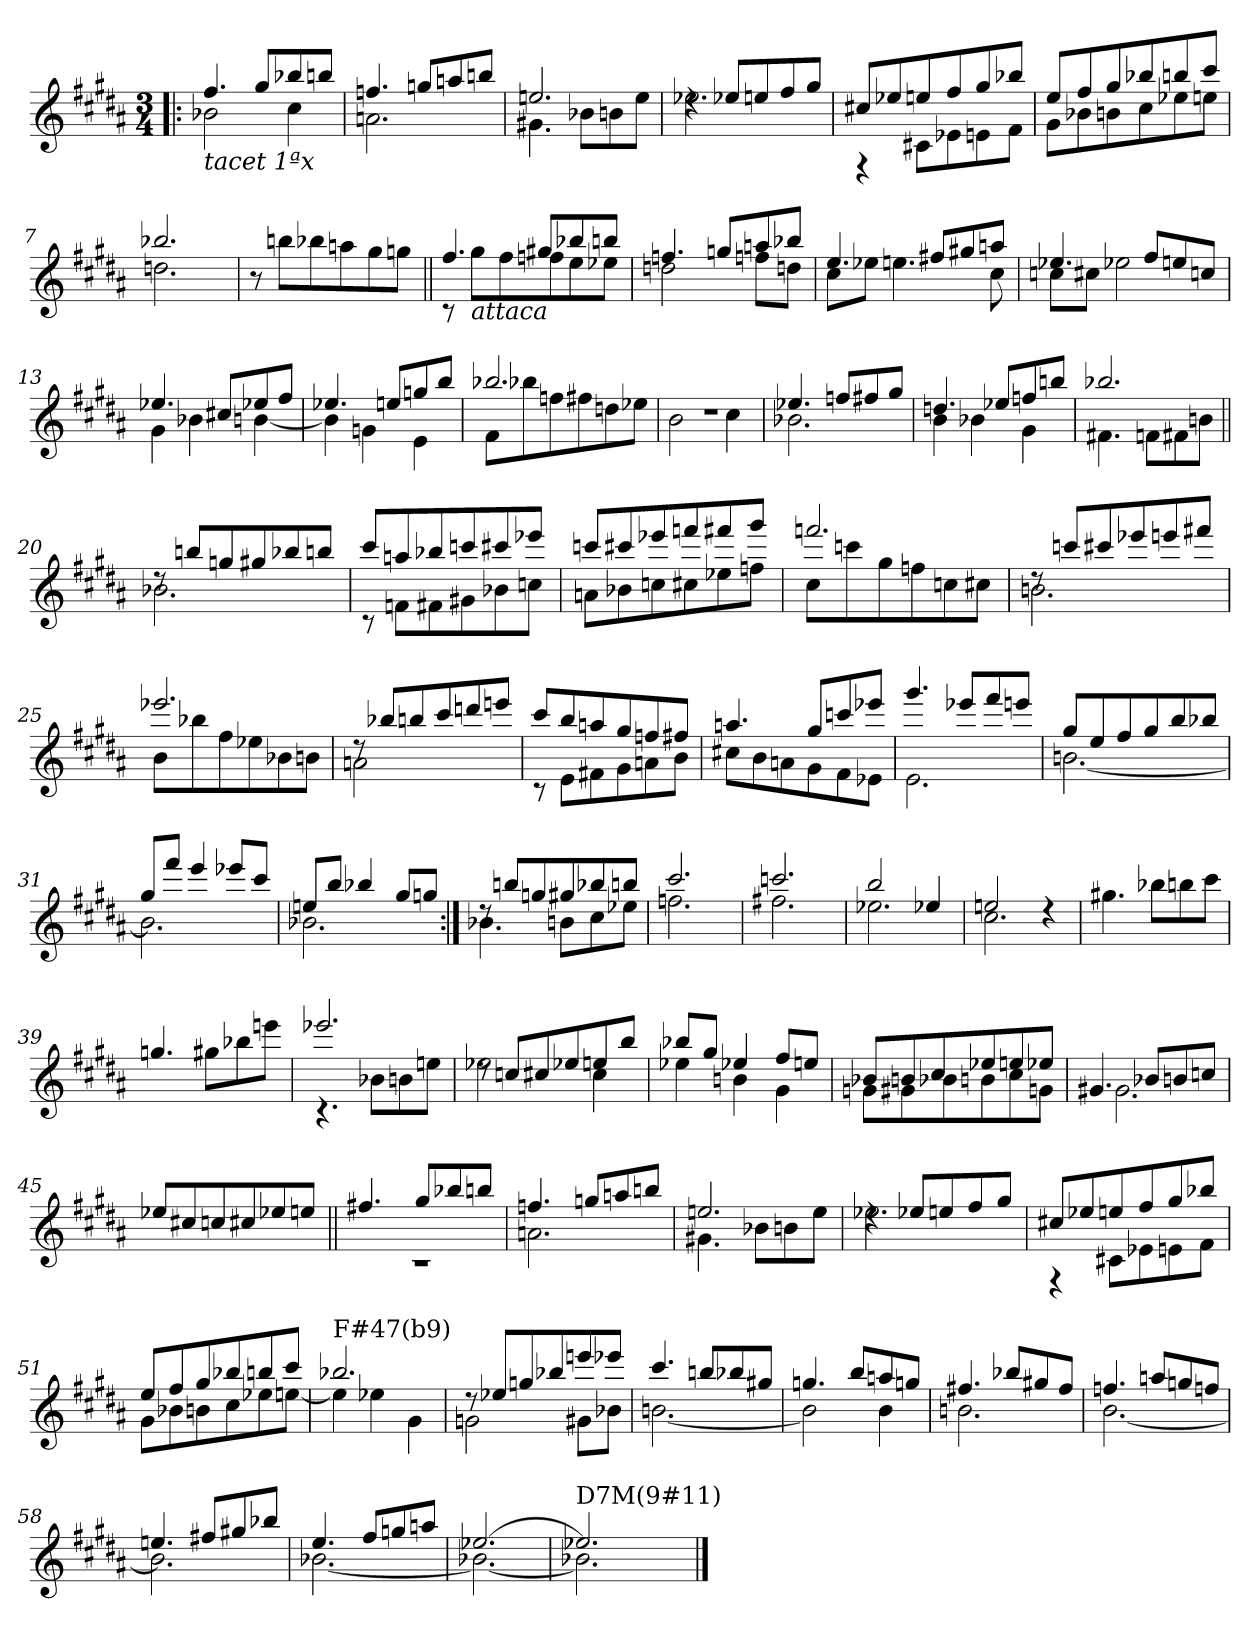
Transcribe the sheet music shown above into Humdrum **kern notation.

**kern
*part1
*staff1
*clefG2
*k[f#c#g#d#a#]
*B:
*M3/4
=1!|:
*^
!LO:TX:b:i:t=tacet 1ªx	!
4.ff#/	2b-X\
8gg#/L	.
8bb-X/	4cc#\
8bbn/J	.
=2	=2
4.ffn/	2.an\
8ggn/L	.
8aan/	.
8bbn/J	.
=3	=3
2.een/	4.g#X\
.	8b-X\L
.	8bn\
.	8ee\J
=4	=4
4rdd	2.ee-X\
8ee-X/L	.
8een/	.
8ff#/	.
8gg#/J	.
!!LO:LB:g=z	!!
=5	=5
8cc#X/L	4rF
8ee-X/	.
8een/	8c#X\L
8ff#/	8e-X\
8gg#/	8en\
8bb-X/J	8f#\J
=6	=6
8ee/L	8g#\L
8ff#/	8b-X\
8gg#/	8bn\
8bb-X/	8cc#\
8bbn/	8ee-X\
8ccc#/J	8een\J
=7	=7
2.bb-X/	2.ddn\
=8	=8
!LO:TX:a:t=A47(9)	!
*v	*v
8r
8bbn\L
8bb-X\
8aan\
8gg#\
8ggn\J
!!LO:LB:g=z
=9||
*^
4.ff#/	8rc
!	!LO:TX:b:i:t=attaca
.	8gg#\L
.	8ff#\
8gg#X/L	8ffn\
8bb-X/	8ee\
8bbn/J	8ee-X\J
=10	=10
4.ffn/	2ddn\
8ggn/L	.
8aan/	8ffn\L
8bb-X/J	8ddn\J
=11	=11
4.ee/	8cc#\L
.	8ee-X\J
.	4.een\
8ff#X/L	.
8gg#X/	.
8aan/J	8cc#\
!!LO:LB:g=z	!!
=12	=12
4.ee-X/	8cc\L
.	8cc#X\J
.	2ee-X\
8ff#/L	.
8een/	.
8ccn/J	.
=13	=13
4.ee-X/	4g#\
.	4b-X\
8cc#X/L	.
8ee-X/	[<4bn\
8ff#/J	.
=14	=14
4.ee-X/	4b\]
.	4gn\
8een/L	.
8ggn/	4e\
8bb/J	.
=15	=15
2.bb-X/	8f#\L
.	8bb-X\
.	8ffn\
.	8ff#X\
.	8ddn\
.	8ee-X\J
!!LO:LB:g=z	!!
=16	=16
2.rdd	2b\
.	4cc#\
=17	=17
4.ee-X/	2.b-X\
8ffn/L	.
8ff#X/	.
8gg#/J	.
=18	=18
4.ddn/	4b\
.	4b-X\
8ee-X/L	.
8ffn/	4g#\
8bbn/J	.
=19	=19
2.bb-X/	4.f#X\
.	8fn\L
.	8f#X\
.	8bn\J
!!LO:LB:g=z	!!
=20||	=20||
8rdd	2.b-X\
8bbn/L	.
8ggn/	.
8gg#X/	.
8bb-X/	.
8bbn/J	.
=21	=21
8ccc#/L	8rc
8aan/	8fn\L
8bb-X/	8f#X\
8cccn/	8g#X\
8ccc#X/	8b-X\
8eee-X/J	8ccn\J
=22	=22
8cccn/L	8an\L
8ccc#X/	8b-X\
8eee-X/	8ccn\
8fffn/	8cc#X\
8fff#X/	8ee-X\
8ggg#/J	8ffn\J
=23	=23
2.fffn/	8cc#\L
.	8cccn\
.	8gg#\
.	8ffn\
.	8ccn\
.	8cc#X\J
!!LO:LB:g=z	!!
=24	=24
8rdd	2.bn\
8cccn/L	.
8ccc#X/	.
8eee-X/	.
8eeen/	.
8fff#X/J	.
=25	=25
2.eee-X/	8b\L
.	8bb-X\
.	8ff#\
.	8ee-X\
.	8b-X\
.	8bn\J
=26	=26
8rdd	2an\
8bb-X/L	.
8bbn/	.
8ccc#/	.
8dddn/	4ryy
8eeen/J	.
=27	=27
8ccc#/L	8rc
8bb/	8e\L
8aan/	8f#X\
8gg#/	8g#\
8ffn/	8an\
8ff#X/J	8b\J
!!LO:LB:g=z	!!
=28	=28
4.aan/	8cc#X\L
.	8b\
.	8an\
8gg#/L	8g#\
8cccn/	8f#\
8eee-X/J	8e-X\J
=29	=29
4.ggg#/	2.e\
8eee-X/L	.
8fff#/	.
8eeen/J	.
=30	=30
8gg#/L	[<2.bn\
8ee/	.
8ff#/	.
8gg#/	.
8bb/	.
8bb-X/J	.
=31	=31
8gg#/L	2.b\]
8fff#/J	.
4eee/	.
8eee-X/L	.
8ccc#/J	.
=32	=32
8een/L	2.b-X\
8bb/J	.
4bb-X/	.
8gg#/L	.
8ggn/J	.
!!LO:PB:g=z	!!
=33:|!	=33:|!
8rdd	4.b-X\
8bbn/L	.
8ggn/	.
8gg#X/	8bn\L
8bb-X/	8cc#\
8bbn/J	8ee-X\J
=34	=34
2.ccc#/	2.ffn\
=35	=35
2.cccn/	2.ff#X\
=36	=36
2bb/	2.ee-\
4ee-X/	.
!!LO:LB:g=z	!!
=37	=37
2een/	2.cc#\
4rdd	.
*v	*v
=38
4.gg#X\
8bb-X\L
8bbn\
8ccc#\J
=39
4.ggn/
8gg#X\L
8bb-X\
8eeen\J
=40
*^
2.eee-X/	4.rc
.	8b-X\L
.	8bn\
.	8een\J
=41	=41
8rdd	2ee-X\
8ccn/L	.
8cc#X/	.
8ee-X/	.
8een/	4cc#\
8bb/J	.
!!LO:LB:g=z	!!
=42	=42
8bb-X/L	4ee-X\
8gg#/J	.
4ee-X/	4bn\
8ff#/L	4g#\
8een/J	.
=43	=43
8b-X/L	8gn\L
8bn/	8g#X\
8cc#/	8b-X\
8ee-X/	8bn\
8een/	8cc#\
8ee-X/J	8gn\J
=44	=44
4.g#X/	2.g#\
8b-X/L	.
8bn/	.
8ccn/J	.
*v	*v
=45
8ee-X/L
8cc#X/
8ccn/
8cc#X/
8ee-X/
8een/J
!!LO:LB:g=z
=46||
*^
4.ff#X/	2.rc
8gg#/L	.
8bb-X/	.
8bbn/J	.
=47	=47
4.ffn/	2.an\
8ggn/L	.
8aan/	.
8bbn/J	.
=48	=48
2.een/	4.g#X\
.	8b-X\L
.	8bn\
.	8ee\J
=49	=49
4rdd	2.ee-X\
8ee-X/L	.
8een/	.
8ff#/	.
8gg#/J	.
!!LO:LB:g=z	!!
=50	=50
8cc#X/L	4rF
8ee-X/	.
8een/	8c#X\L
8ff#/	8e-X\
8gg#/	8en\
8bb-X/J	8f#\J
=51	=51
8ee/L	8g#\L
8ff#/	8b-X\
8gg#/	8bn\
8bb-X/	8cc#\
8bbn/	8ee-X\
8ccc#/J	[<8een\J
=52	=52
!LO:TX:a:t=F#47(b9)	!
2.bb-X/	4ee\]
.	4ee-X\
.	4g#\
=53	=53
8rdd	2gn\
8ee-X/L	.
8ggn/	.
8bb-X/	.
8eeen/	8g#X\L
8eee-X/J	8b-X\J
!!LO:LB:g=z	!!
=54	=54
4.ccc#/	[<2.bn\
8bbn/L	.
8bb-X/	.
8gg#X/J	.
=55	=55
4.ggn/	2b\]
8bb/L	.
8aan/	4b\
8ggn/J	.
=56	=56
4.ff#X/	2.bn\
8bb-X/L	.
8gg#X/	.
8ff#/J	.
=57	=57
4.ffn/	[<2.b\
8aan/L	.
8ggn/	.
8ffn/J	.
!!LO:LB:g=z	!!
=58	=58
4.een/	2.bn\]
8ff#X/L	.
8gg#X/	.
8bb-X/J	.
=59	=59
4.ee/	[<2.b-X\
8ff#/L	.
8ggn/	.
8aan/J	.
=60	=60
[>2.ee-X/	2.b-X\_
=61	=61
!LO:TX:a:t=D7M(9#11)	!
2.ee-X/]	2.b-X\]
*v	*v
==
*-
